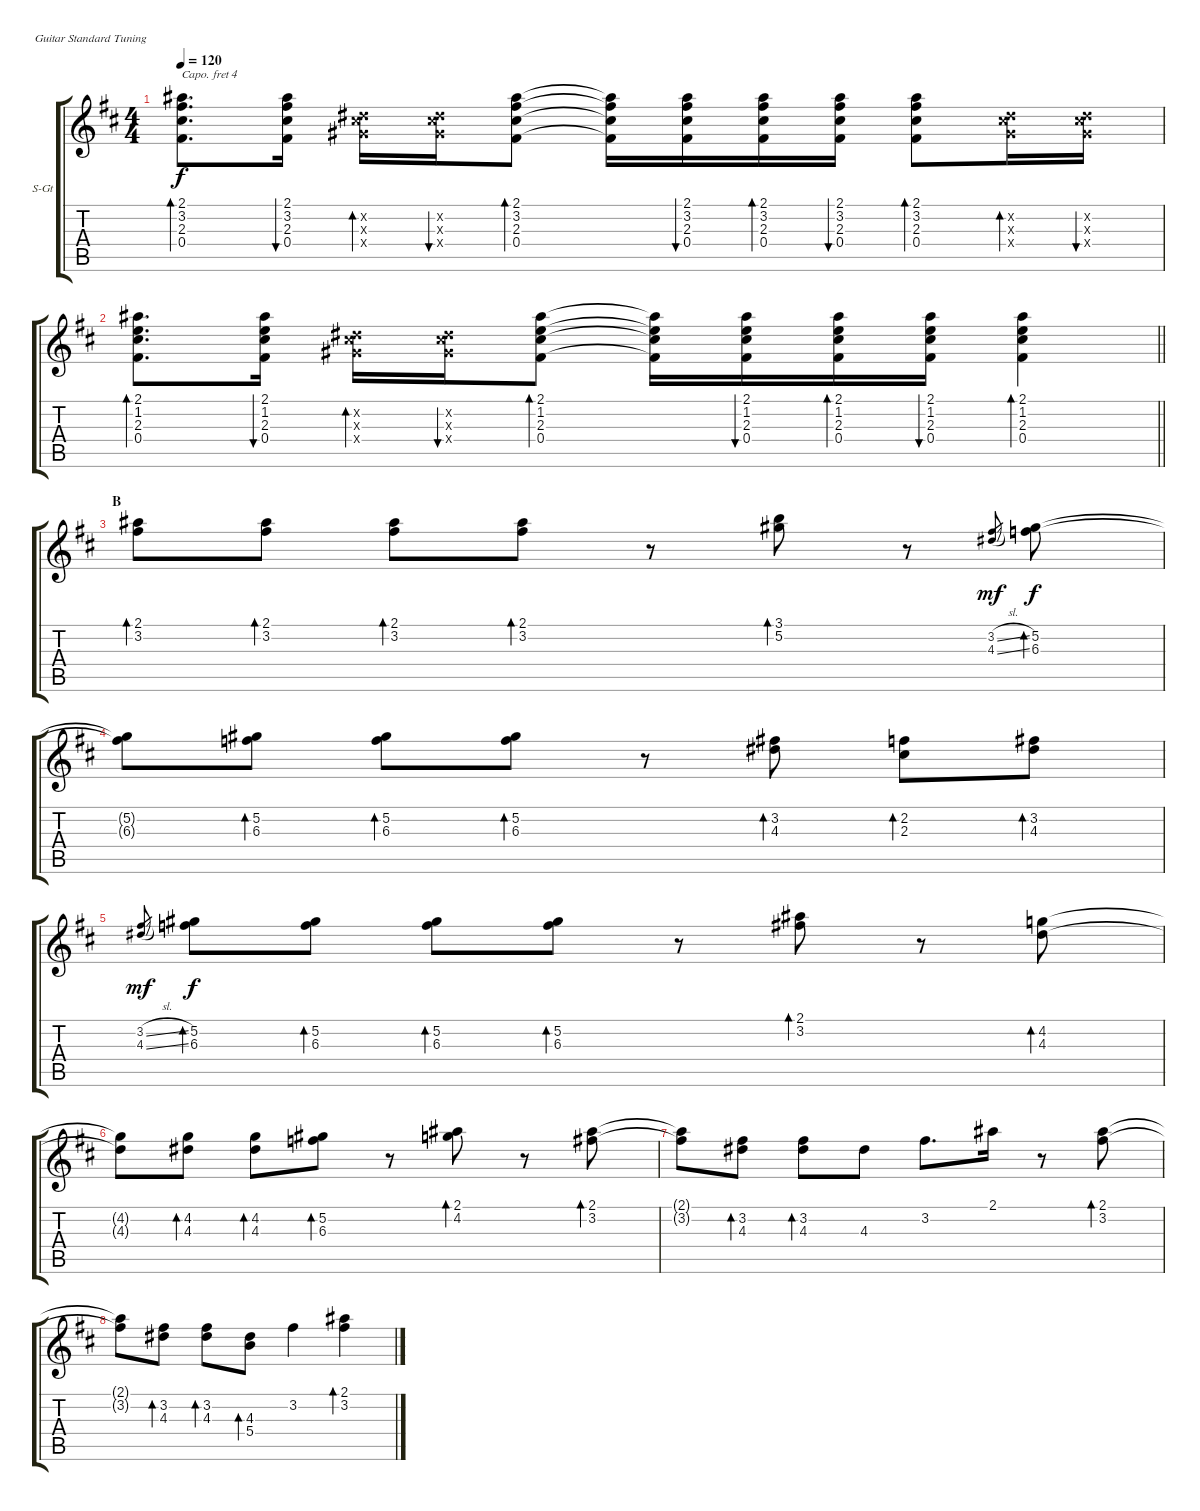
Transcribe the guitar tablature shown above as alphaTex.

\bracketExtendMode groupsimilarinstruments
\firstSystemTrackNameOrientation horizontal
\otherSystemsTrackNameOrientation horizontal
\track ("涛哥" "S-Gt") {instrument acousticguitarsteel}
\staff {score tabs}
\capo 4
\tuning (E4 B3 G3 D3 A2 E2)
\ts (4 4)
\tempo 120
\clef g2
\ks d
(2.1 3.2 2.3 0.4).8{d bd 30 dy f} (2.1 3.2 2.3 0.4).16{bu 30} (0.2{x} 2.3{x} 2.4{x}).16{bd 30} (0.2{x} 2.3{x} 2.4{x}).16{bu 30} (2.1 3.2 2.3 0.4).8{bd 30} (2.1{t} 3.2{t} 2.3{t} 0.4{t}).16 (2.1 3.2 2.3 0.4).16{bu 30} (2.1 3.2 2.3 0.4).16{bd 30} (2.1 3.2 2.3 0.4).16{bu 30} (2.1 3.2 2.3 0.4).8{bd 30} (0.2{x} 2.3{x} 2.4{x}).16{bd 30} (0.2{x} 2.3{x} 2.4{x}).16{bu 30} |
\barLineRight lightlight
(2.1 1.2 2.3 0.4).8{d bd 30} (2.1 1.2 2.3 0.4).16{bu 30} (0.2{x} 2.3{x} 2.4{x}).16{bd 30} (0.2{x} 2.3{x} 2.4{x}).16{bu 30} (2.1 1.2 2.3 0.4).8{bd 30} (2.1{t} 1.2{t} 2.3{t} 0.4{t}).16 (2.1 1.2 2.3 0.4).16{bu 30} (2.1 1.2 2.3 0.4).16{bd 30} (2.1 1.2 2.3 0.4).16{bu 30} (2.1 1.2 2.3 0.4).4{bd 30} |
\section ("" "B")
(2.1 3.2).8{bd 30} (2.1 3.2).8{bd 30} (2.1 3.2).8{bd 30} (2.1 3.2).8{bd 30} r.8 (3.1 5.2).8{bd 30} r.8 (3.2{sl} 4.3{sl}).8{gr dy mf} (5.2 6.3).8{bd 30 dy f} |
(5.2{t} 6.3{t}).8 (5.2 6.3).8{bd 30} (5.2 6.3).8{bd 30} (5.2 6.3).8{bd 30} r.8 (3.2 4.3).8{bd 30} (2.2 2.3).8{bd 30} (3.2 4.3).8{bd 30} |
(3.2{sl} 4.3{sl}).8{gr dy mf} (5.2 6.3).8{bd 30 dy f} (5.2 6.3).8{bd 30} (5.2 6.3).8{bd 30} (5.2 6.3).8{bd 30} r.8 (2.1 3.2).8{bd 30} r.8 (4.2 4.3).8{bd 30} |
(4.2{t} 4.3{t}).8 (4.2 4.3).8{bd 30} (4.2 4.3).8{bd 30} (5.2 6.3).8{bd 30} r.8 (2.1 4.2).8{bd 30} r.8 (2.1 3.2).8{bd 30} |
(2.1{t} 3.2{t}).8 (3.2 4.3).8{bd 30} (3.2 4.3).8{bd 30} 4.3.8 3.2.8{d} 2.1.16 r.8 (2.1 3.2).8{bd 30} |
(2.1{t} 3.2{t}).8 (3.2 4.3).8{bd 30} (3.2 4.3).8{bd 30} (4.3 5.4).8{bd 30} 3.2.4 (2.1 3.2).4{bd 30}
